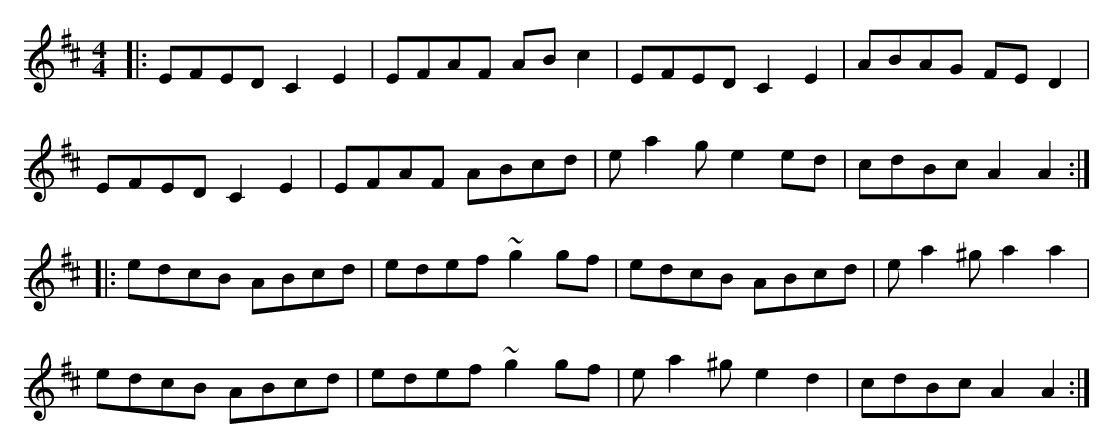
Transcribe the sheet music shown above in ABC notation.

X:1
M:4/4
K:Amix
|:EFED C2E2|EFAF ABc2|EFED C2E2|ABAG FED2|
EFED C2E2|EFAF ABcd|ea2g e2ed|cdBc A2A2:|
|:edcB ABcd|edef ~g2gf|edcB ABcd|ea2^g a2a2|
edcB ABcd|edef ~g2gf|ea2^g e2d2|cdBc A2A2:|
